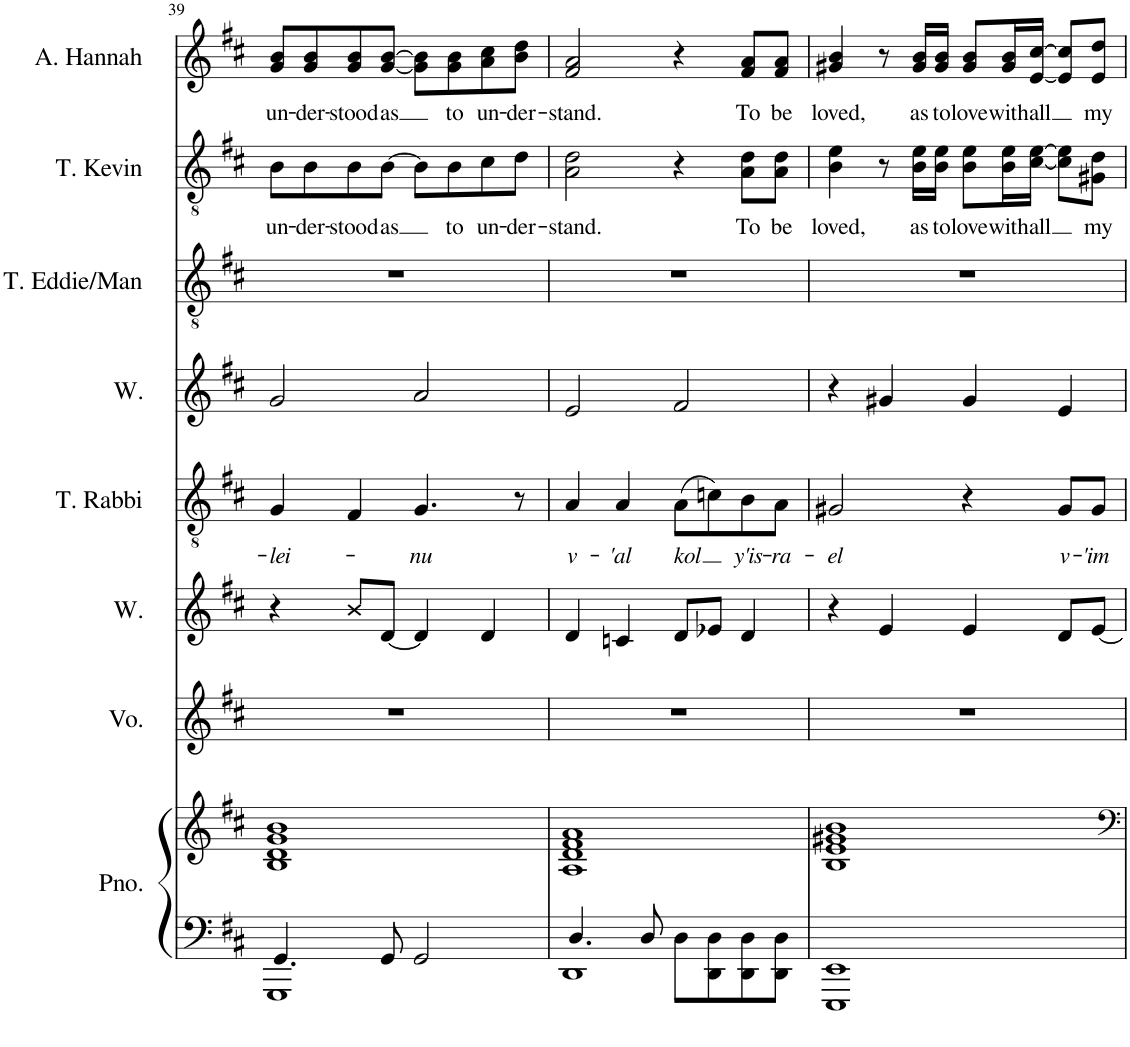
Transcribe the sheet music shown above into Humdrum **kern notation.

**kern	**kern	**kern	**kern	**kern	**text	**kern	**kern	**kern	**text	**kern	**text
*part8	*part8	*part7	*part6	*part5	*part5	*part4	*part3	*part2	*part2	*part1	*part1
*staff9	*staff8	*staff7	*staff6	*staff5	*staff5	*staff4	*staff3	*staff2	*staff2	*staff1	*staff1
*I"Piano	*	*I"Voice	*I"Women	*I"Tenor	*	*I"Women	*I"Tenor	*I"Tenor	*	*I"Alto	*
*I'Pno.	*	*I'Vo.	*I'W.	*	*	*I'W.	*	*	*	*	*
!!LO:PB:g=z
*clefF4	*clefG2	*clefG2	*clefG2	*clefGv2	*	*clefG2	*clefGv2	*clefGv2	*	*clefG2	*
*k[f#c#]	*k[f#c#]	*k[f#c#]	*k[f#c#]	*k[f#c#]	*	*k[f#c#]	*k[f#c#]	*k[f#c#]	*	*k[f#c#]	*
*M4/4	*M4/4	*M4/4	*M4/4	*M4/4	*	*M4/4	*M4/4	*M4/4	*	*M4/4	*
=39	=39	=39	=39	=39	=39	=39	=39	=39	=39	=39	=39
*^	*	*	*	*	*	*	*	*	*	*	*
!	!	!	!	!	!	!LO:LY:b	!	!	!	!LO:LY:b	!	!LO:LY:b
1GGG	4.GG/	1B 1d 1g 1b	1r	4r	4G/	-lei-	2g/	1r	8B\L	un-	8g/ 8b/L	un-
!	!	!	!	!	!	!	!	!	!	!LO:LY:b	!	!LO:LY:b
.	.	.	.	.	.	.	.	.	8B\	-der-	8g/ 8b/	-der-
!	!	!	!	!	!	!	!	!	!	!LO:LY:b	!	!LO:LY:b
.	.	.	.	8b/L	4F#/	.	.	.	8B\	-stood	8g/ 8b/	-stood
!	!	!	!	!	!	!	!	!	!	!LO:LY:b	!	!LO:LY:b
.	8GG/	.	.	[8d/J	.	.	.	.	[8B\J	as	[8g/ [8b/J	as
!	!	!	!	!	!	!LO:LY:b	!	!	!	!	!	!
.	2GG/	.	.	4d/]	4.G/	-nu	2a/	.	8B\L]	.	8g\] 8b\]L	.
!	!	!	!	!	!	!	!	!	!	!LO:LY:b	!	!LO:LY:b
.	.	.	.	.	.	.	.	.	8B\	to	8g\ 8b\	to
!	!	!	!	!	!	!	!	!	!	!LO:LY:b	!	!LO:LY:b
.	.	.	.	4d/	.	.	.	.	8c#\	un-	8a\ 8cc#\	un-
!	!	!	!	!	!	!	!	!	!	!LO:LY:b	!	!LO:LY:b
.	.	.	.	.	8r	.	.	.	8d\J	-der-	8b\ 8dd\J	-der-
=40	=40	=40	=40	=40	=40	=40	=40	=40	=40	=40	=40	=40
!	!	!	!	!	!	!LO:LY:b	!	!	!	!LO:LY:b	!	!LO:LY:b
1DD	4.D/	1A 1d 1f# 1a	1r	4d/	4A/	v-	2e/	1r	2A\ 2d\	-stand.	2f#/ 2a/	-stand.
!	!	!	!	!	!	!LO:LY:b	!	!	!	!	!	!
.	.	.	.	4cn/	4A/	-'al	.	.	.	.	.	.
.	8D/	.	.	.	.	.	.	.	.	.	.	.
!	!	!	!	!	!	!LO:LY:b	!	!	!	!	!	!
.	8D\L	.	.	8d/L	(8A\L	kol	2f#/	.	4r	.	4r	.
.	8DD\ 8D\	.	.	8e-X/J	8cn\)	.	.	.	.	.	.	.
!	!	!	!	!	!	!LO:LY:b	!	!	!	!LO:LY:b	!	!LO:LY:b
.	8DD\ 8D\	.	.	4d/	8B\	y'is-	.	.	8A\ 8d\L	To	8f#/ 8a/L	To
!	!	!	!	!	!	!LO:LY:b	!	!	!	!LO:LY:b	!	!LO:LY:b
.	8DD\ 8D\J	.	.	.	8A\J	-ra-	.	.	8A\ 8d\J	be	8f#/ 8a/J	be
=41	=41	=41	=41	=41	=41	=41	=41	=41	=41	=41	=41	=41
!	!	!	!	!	!	!LO:LY:b	!	!	!	!LO:LY:b	!	!LO:LY:b
*v	*v	*	*	*	*	*	*	*	*	*	*	*
1EEE 1EE	1B 1e 1g#X 1b	1r	4r	2G#X/	-el	4r	1r	4B\ 4e\	loved,	4g#X/ 4b/	loved,
.	.	.	4e/	.	.	4g#X/	.	8r	.	8r	.
!	!	!	!	!	!	!	!	!	!LO:LY:b	!	!LO:LY:b
.	.	.	.	.	.	.	.	16B\ 16e\LL	as	16g#/ 16b/LL	as
!	!	!	!	!	!	!	!	!	!LO:LY:b	!	!LO:LY:b
.	.	.	.	.	.	.	.	16B\ 16e\JJ	to	16g#/ 16b/JJ	to
!	!	!	!	!	!	!	!	!	!LO:LY:b	!	!LO:LY:b
.	.	.	4e/	4r	.	4g#/	.	8B\ 8e\L	love	8g#/ 8b/L	love
!	!	!	!	!	!	!	!	!	!LO:LY:b	!	!LO:LY:b
.	.	.	.	.	.	.	.	16B\ 16e\L	with	16g#/ 16b/L	with
!	!	!	!	!	!	!	!	!	!LO:LY:b	!	!LO:LY:b
.	.	.	.	.	.	.	.	[16c#\ [16e\JJ	all	[16e/ [16cc#/JJ	all
!	!	!	!	!	!LO:LY:b	!	!	!	!	!	!
.	.	.	8d/L	8G#/L	v-	4e/	.	8c#\] 8e\]L	.	8e/] 8cc#/]L	.
!	!	!	!	!	!LO:LY:b	!	!	!	!LO:LY:b	!	!LO:LY:b
.	.	.	[8e/J	8G#/J	-'im	.	.	8G#X\ 8d\J	my	8e/ 8dd/J	my
=	=	=	=	=	=	=	=	=	=	=	=
*-	*-	*-	*-	*-	*-	*-	*-	*-	*-	*-	*-
